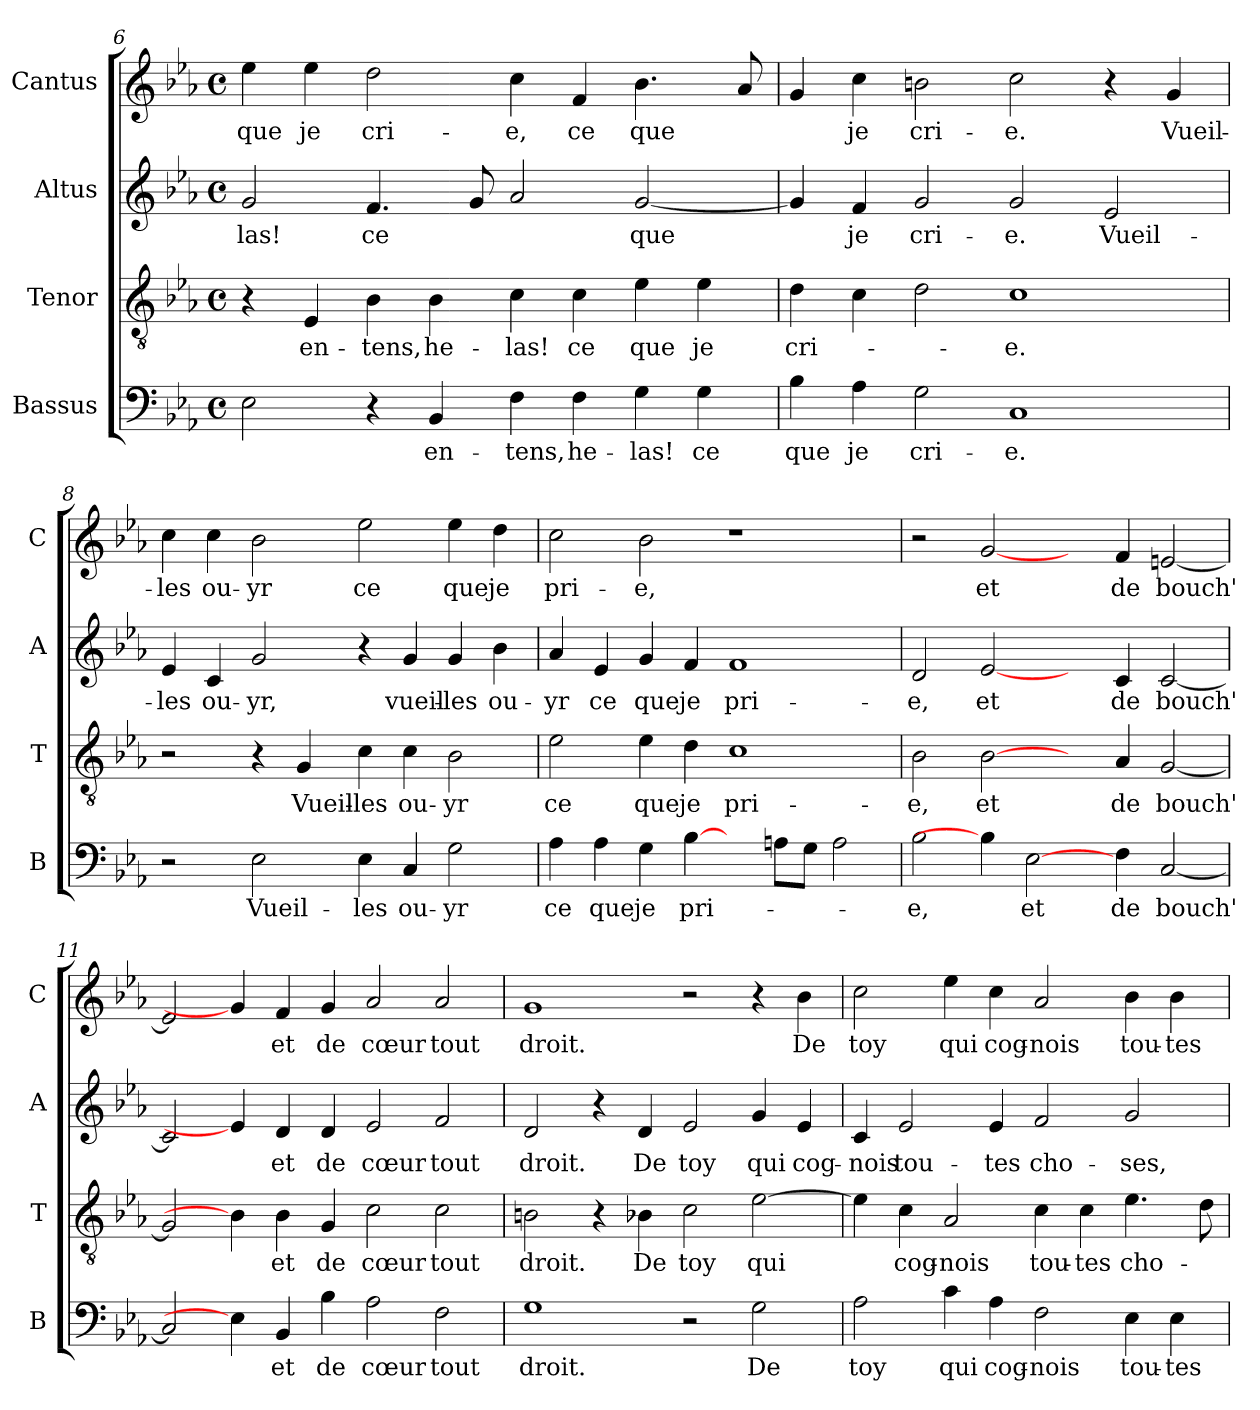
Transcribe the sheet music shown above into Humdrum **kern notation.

**kern	**text	**kern	**text	**kern	**text	**kern	**text
*part4	*part4	*part3	*part3	*part2	*part2	*part1	*part1
*staff4	*staff4	*staff3	*staff3	*staff2	*staff2	*staff1	*staff1
*I"Bassus	*	*I"Tenor	*	*I"Altus	*	*I"Cantus	*
*I'B	*	*I'T	*	*I'A	*	*I'C	*
*clefF4	*	*clefGv2	*	*clefG2	*	*clefG2	*
*k[b-e-a-]	*	*k[b-e-a-]	*	*k[b-e-a-]	*	*k[b-e-a-]	*
*E-:	*	*E-:	*	*E-:	*	*E-:	*
*M4/4	*	*M4/4	*	*M4/4	*	*M4/4	*
*met(c)	*	*met(c)	*	*met(c)	*	*met(c)	*
=6	=6	=6	=6	=6	=6	=6	=6
!	!	!	!	!	!LO:LY:b	!	!LO:LY:b
2E-\	.	4r	.	2g/	-las!	4ee-\	que
!	!	!	!LO:LY:b	!	!	!	!LO:LY:b
.	.	4E-/	en-	.	.	4ee-\	je
!	!	!	!LO:LY:b	!	!LO:LY:b	!	!LO:LY:b
4r	.	4B-\	-tens,	4.f/	ce	2dd\	cri-
!	!LO:LY:b	!	!LO:LY:b	!	!	!	!
4BB-/	en-	4B-\	he-	.	.	.	.
.	.	.	.	8g/	.	.	.
!	!LO:LY:b	!	!LO:LY:b	!	!	!	!LO:LY:b
4F\	-tens,	4c\	-las!	2a-/	.	4cc\	-e,
!	!LO:LY:b	!	!LO:LY:b	!	!	!	!LO:LY:b
4F\	he-	4c\	ce	.	.	4f/	ce
!	!LO:LY:b	!	!LO:LY:b	!	!LO:LY:b	!	!LO:LY:b
4G\	-las!	4e-\	que	[2g/	que	4.b-\	que
!	!LO:LY:b	!	!LO:LY:b	!	!	!	!
4G\	ce	4e-\	je	.	.	.	.
.	.	.	.	.	.	8a-/	.
!!LO:LB:g=z
=7	=7	=7	=7	=7	=7	=7	=7
!	!LO:LY:b	!	!LO:LY:b	!	!	!	!
4B-\	que	4d\	cri-	4g/]	.	4g/	.
!	!LO:LY:b	!	!	!	!LO:LY:b	!	!LO:LY:b
4A-\	je	4c\	.	4f/	je	4cc\	je
!	!LO:LY:b	!	!	!	!LO:LY:b	!	!LO:LY:b
2G\	cri-	2d\	.	2g/	cri-	2bn\	cri-
!	!LO:LY:b	!	!LO:LY:b	!	!LO:LY:b	!	!LO:LY:b
1C	-e.	1c	-e.	2g/	-e.	2cc\	-e.
!	!	!	!	!	!LO:LY:b	!	!
.	.	.	.	2e-/	Vueil-	4r	.
!	!	!	!	!	!	!	!LO:LY:b
.	.	.	.	.	.	4g/	Vueil-
=8	=8	=8	=8	=8	=8	=8	=8
!	!	!	!	!	!LO:LY:b	!	!LO:LY:b
2r	.	2r	.	4e-/	-les	4cc\	-les
!	!	!	!	!	!LO:LY:b	!	!LO:LY:b
.	.	.	.	4c/	ou-	4cc\	ou-
!	!LO:LY:b	!	!	!	!LO:LY:b	!	!LO:LY:b
2E-\	Vueil-	4r	.	2g/	-yr,	2b-\	-yr
!	!	!	!LO:LY:b	!	!	!	!
.	.	4G/	Vueil-	.	.	.	.
!	!LO:LY:b	!	!LO:LY:b	!	!	!	!LO:LY:b
4E-\	-les	4c\	-les	4r	.	2ee-\	ce
!	!LO:LY:b	!	!LO:LY:b	!	!LO:LY:b	!	!
4C/	ou-	4c\	ou-	4g/	vueil-	.	.
!	!LO:LY:b	!	!LO:LY:b	!	!LO:LY:b	!	!LO:LY:b
2G\	-yr	2B-\	-yr	4g/	-les	4ee-\	que
!	!	!	!	!	!LO:LY:b	!	!LO:LY:b
.	.	.	.	4b-\	ou-	4dd\	je
=9	=9	=9	=9	=9	=9	=9	=9
!	!LO:LY:b	!	!LO:LY:b	!	!LO:LY:b	!	!LO:LY:b
4A-\	ce	2e-\	ce	4a-/	-yr	2cc\	pri-
!	!LO:LY:b	!	!	!	!LO:LY:b	!	!
4A-\	que	.	.	4e-/	ce	.	.
!	!LO:LY:b	!	!LO:LY:b	!	!LO:LY:b	!	!LO:LY:b
4G\	je	4e-\	que	4g/	que	2b-\	-e,
!	!LO:LY:b	!	!LO:LY:b	!	!LO:LY:b	!	!
[4B-\	pri-	4d\	je	4f/	je	.	.
!	!	!	!LO:LY:b	!	!LO:LY:b	!	!
4ryy	.	1c	pri-	1f	pri-	1r	.
8An\L	.	.	.	.	.	.	.
8G\J	.	.	.	.	.	.	.
2A\	.	.	.	.	.	.	.
!!LO:PB:g=z
=10	=10	=10	=10	=10	=10	=10	=10
!	!LO:LY:b	!	!LO:LY:b	!	!LO:LY:b	!	!
2B-\	-e,	2B-\	-e,	2d/	-e,	2r	.
!	!	!	!LO:LY:b	!	!LO:LY:b	!	!LO:LY:b
4B-\]	.	[2B-\	et	[2e-/	et	[2g/	et
!	!LO:LY:b	!	!	!	!	!	!
[2E-\	et	.	.	.	.	.	.
.	.	4ryy	.	4ryy	.	4ryy	.
!	!LO:LY:b	!	!LO:LY:b	!	!LO:LY:b	!	!LO:LY:b
4F\	de	4A-/	de	4c/	de	4f/	de
!	!LO:LY:b	!	!LO:LY:b	!	!LO:LY:b	!	!LO:LY:b
[2C/	bouch'	[2G/	bouch'	[2c/	bouch'	[2en/	bouch'
=11	=11	=11	=11	=11	=11	=11	=11
2C/]	.	2G/]	.	2c/]	.	2e/]	.
4E-\]	.	4B-\]	.	4e-/]	.	4g/]	.
!	!LO:LY:b	!	!LO:LY:b	!	!LO:LY:b	!	!LO:LY:b
4BB-/	et	4B-\	et	4d/	et	4f/	et
!	!LO:LY:b	!	!LO:LY:b	!	!LO:LY:b	!	!LO:LY:b
4B-\	de	4G/	de	4d/	de	4g/	de
!	!LO:LY:b	!	!LO:LY:b	!	!LO:LY:b	!	!LO:LY:b
2A-\	cœur	2c\	cœur	2e-/	cœur	2a-/	cœur
!	!LO:LY:b	!	!LO:LY:b	!	!LO:LY:b	!	!LO:LY:b
2F\	tout	2c\	tout	2f/	tout	2a-/	tout
=12	=12	=12	=12	=12	=12	=12	=12
!	!LO:LY:b	!	!LO:LY:b	!	!LO:LY:b	!	!LO:LY:b
1G	droit.	2Bn\	droit.	2d/	droit.	1g	droit.
.	.	4r	.	4r	.	.	.
!	!	!	!LO:LY:b	!	!LO:LY:b	!	!
.	.	4B-X\	De	4d/	De	.	.
!	!	!	!LO:LY:b	!	!LO:LY:b	!	!
2r	.	2c\	toy	2e-/	toy	2r	.
!	!LO:LY:b	!	!LO:LY:b	!	!LO:LY:b	!	!
2G\	De	[2e-\	qui	4g/	qui	4r	.
!	!	!	!	!	!LO:LY:b	!	!LO:LY:b
.	.	.	.	4e-/	cog-	4b-\	De
!!LO:LB:g=z
=13	=13	=13	=13	=13	=13	=13	=13
!	!LO:LY:b	!	!	!	!LO:LY:b	!	!LO:LY:b
2A-\	toy	4e-\]	.	4c/	-nois	2cc\	toy
!	!	!	!LO:LY:b	!	!LO:LY:b	!	!
.	.	4c\	cog-	2e-/	tou-	.	.
!	!LO:LY:b	!	!LO:LY:b	!	!	!	!LO:LY:b
4c\	qui	2A-/	-nois	.	.	4ee-\	qui
!	!LO:LY:b	!	!	!	!LO:LY:b	!	!LO:LY:b
4A-\	cog-	.	.	4e-/	-tes	4cc\	cog-
!	!LO:LY:b	!	!LO:LY:b	!	!LO:LY:b	!	!LO:LY:b
2F\	-nois	4c\	tou-	2f/	cho-	2a-/	-nois
!	!	!	!LO:LY:b	!	!	!	!
.	.	4c\	-tes	.	.	.	.
!	!LO:LY:b	!	!LO:LY:b	!	!LO:LY:b	!	!LO:LY:b
4E-\	tou-	4.e-\	cho-	2g/	-ses,	4b-\	tou-
!	!LO:LY:b	!	!	!	!	!	!LO:LY:b
4E-\	-tes	.	.	.	.	4b-\	-tes
.	.	8d\	.	.	.	.	.
=	=	=	=	=	=	=	=
*-	*-	*-	*-	*-	*-	*-	*-
